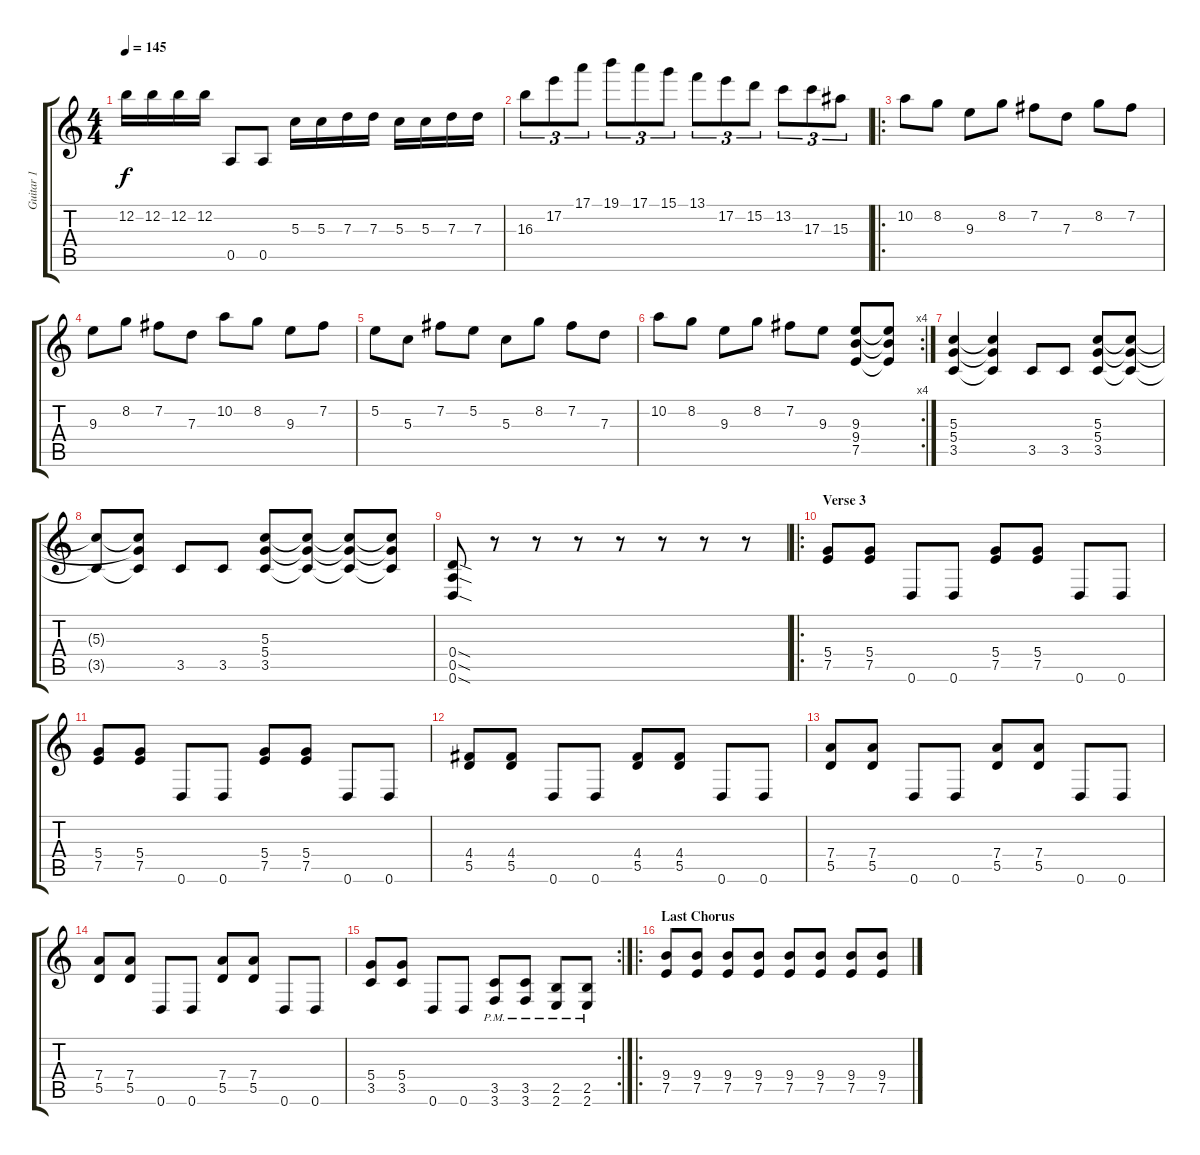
\track ("Guitar 1" "Guitar 1") {instrument distortionguitar}
\staff {score tabs}
\tuning (E4 B3 G3 D3 A2 D2) {hide}
\ts (4 4)
\tempo 145
\clef g2
\ks c
12.2.16{dy f} 12.2.16 12.2.16 12.2.16 0.5.8 0.5.8 5.3.16 5.3.16 7.3.16 7.3.16 5.3.16 5.3.16 7.3.16 7.3.16 |
16.3.8{tu (3 2)} 17.2.8{tu (3 2)} 17.1.8{tu (3 2)} 19.1.8{tu (3 2)} 17.1.8{tu (3 2)} 15.1.8{tu (3 2)} 13.1.8{tu (3 2)} 17.2.8{tu (3 2)} 15.2.8{tu (3 2)} 13.2.8{tu (3 2)} 17.3.8{tu (3 2)} 15.3.8{tu (3 2)} |
\ro
10.2.8 8.2.8 9.3.8 8.2.8 7.2.8 7.3.8 8.2.8 7.2.8 |
9.3.8 8.2.8 7.2.8 7.3.8 10.2.8 8.2.8 9.3.8 7.2.8 |
5.2.8 5.3.8 7.2.8 5.2.8 5.3.8 8.2.8 7.2.8 7.3.8 |
\rc 4
10.2.8 8.2.8 9.3.8 8.2.8 7.2.8 9.3.8 (9.3 9.4 7.5).8 (9.3{t} 9.4{t} 7.5{t}).8 |
(5.3 5.4 3.5).4 (5.3{t} 5.4{t} 3.5{t}).4 3.5.8 3.5.8 (5.3 5.4 3.5).8 (5.3{t} 5.4{t} 3.5{t}).8 |
(5.3{t} 3.5{t}).8 (5.3{t} 5.4{t} 3.5{t}).8 3.5.8 3.5.8 (5.3 5.4 3.5).8 (5.3{t} 5.4{t} 3.5{t}).8 (5.3{t} 5.4{t} 3.5{t}).8 (5.3{t} 5.4{t} 3.5{t}).8 |
(0.4{sod} 0.5{sod} 0.6{sod}).8 r.8 r.8 r.8 r.8 r.8 r.8 r.8 |
\ro
\section ("" "Verse 3")
(5.4 7.5).8 (5.4 7.5).8 0.6.8 0.6.8 (5.4 7.5).8 (5.4 7.5).8 0.6.8 0.6.8 |
(5.4 7.5).8 (5.4 7.5).8 0.6.8 0.6.8 (5.4 7.5).8 (5.4 7.5).8 0.6.8 0.6.8 |
(4.4 5.5).8 (4.4 5.5).8 0.6.8 0.6.8 (4.4 5.5).8 (4.4 5.5).8 0.6.8 0.6.8 |
(7.4 5.5).8 (7.4 5.5).8 0.6.8 0.6.8 (7.4 5.5).8 (7.4 5.5).8 0.6.8 0.6.8 |
(7.4 5.5).8 (7.4 5.5).8 0.6.8 0.6.8 (7.4 5.5).8 (7.4 5.5).8 0.6.8 0.6.8 |
\rc 2
(5.4 3.5).8 (5.4 3.5).8 0.6.8 0.6.8 (3.5{pm} 3.6).8 (3.5{pm} 3.6{pm}).8 (2.5{pm} 2.6{pm}).8 (2.5{pm} 2.6{pm}).8 |
\ro
\section ("" "Last Chorus")
(9.4 7.5).8 (9.4 7.5).8 (9.4 7.5).8 (9.4 7.5).8 (9.4 7.5).8 (9.4 7.5).8 (9.4 7.5).8 (9.4 7.5).8
